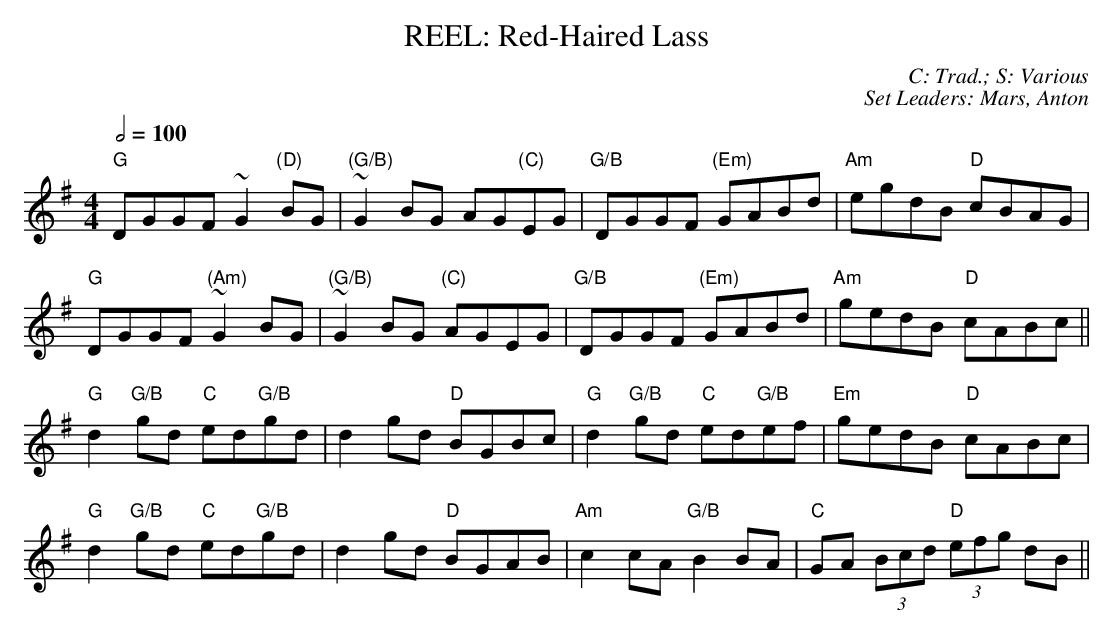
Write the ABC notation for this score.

X:1
T: REEL: Red-Haired Lass
C: C: Trad.; S: Various
C: Set Leaders: Mars, Anton
M: 4/4
L: 1/8
Q: 1/2=100
K: Gmaj
"G"DGGF ~G2"(D)"BG|"(G/B)"~G2BG AG"(C)"EG|"G/B"DGGF "(Em)"GABd|"Am"egdB "D"cBAG|
"G"DGGF "(Am)"~G2BG|"(G/B)"~G2BG "(C)"AGEG|"G/B"DGGF "(Em)"GABd|"Am"gedB "D"cABc||
"G"d2"G/B"gd "C"ed"G/B"gd|d2gd "D"BGBc|"G"d2"G/B"gd "C"ed"G/B"ef|"Em"gedB "D"cABc|
"G"d2"G/B"gd "C"ed"G/B"gd|d2gd "D"BGAB|"Am"c2cA "G/B"B2BA|"C"GA (3Bcd "D"(3efg dB||
